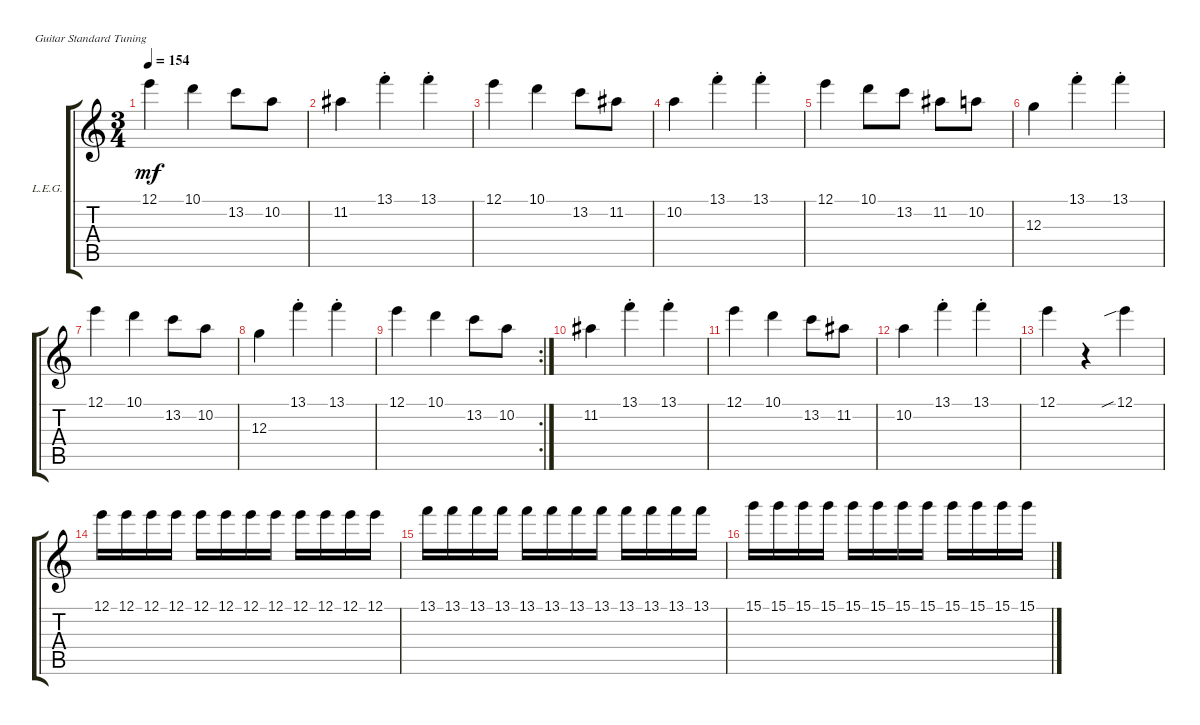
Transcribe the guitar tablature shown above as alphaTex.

\defaultSystemsLayout 4
\bracketExtendMode groupsimilarinstruments
\firstSystemTrackNameOrientation horizontal
\otherSystemsTrackNameOrientation horizontal
\track ("Lead Electric Guitar" "L.E.G.") {multiBarRest instrument acousticgrandpiano}
\staff {score tabs}
\tuning (E4 B3 G3 D3 A2 E2)
\displaytranspose 12
\ts (3 4)
\tempo 154
\clef g2
\ks c
12.1.4{dy mf} 10.1.4 13.2.8 10.2.8 |
11.2.4 13.1{st}.4 13.1{st}.4 |
12.1.4 10.1.4 13.2.8 11.2.8 |
10.2.4 13.1{st}.4 13.1{st}.4 |
12.1.4 10.1.8 13.2.8 11.2.8 10.2.8 |
12.3.4 13.1{st}.4 13.1{st}.4 |
12.1.4 10.1.4 13.2.8 10.2.8 |
12.3.4 13.1{st}.4 13.1{st}.4 |
\rc 2
12.1.4 10.1.4 13.2.8 10.2.8 |
11.2.4 13.1{st}.4 13.1{st}.4 |
12.1.4 10.1.4 13.2.8 11.2.8 |
10.2.4 13.1{st}.4 13.1{st}.4 |
12.1.4 r.4 12.1{sib}.4 |
12.1.16 12.1.16 12.1.16 12.1.16 12.1.16 12.1.16 12.1.16 12.1.16 12.1.16 12.1.16 12.1.16 12.1.16 |
13.1.16 13.1.16 13.1.16 13.1.16 13.1.16 13.1.16 13.1.16 13.1.16 13.1.16 13.1.16 13.1.16 13.1.16 |
15.1.16 15.1.16 15.1.16 15.1.16 15.1.16 15.1.16 15.1.16 15.1.16 15.1.16 15.1.16 15.1.16 15.1.16
